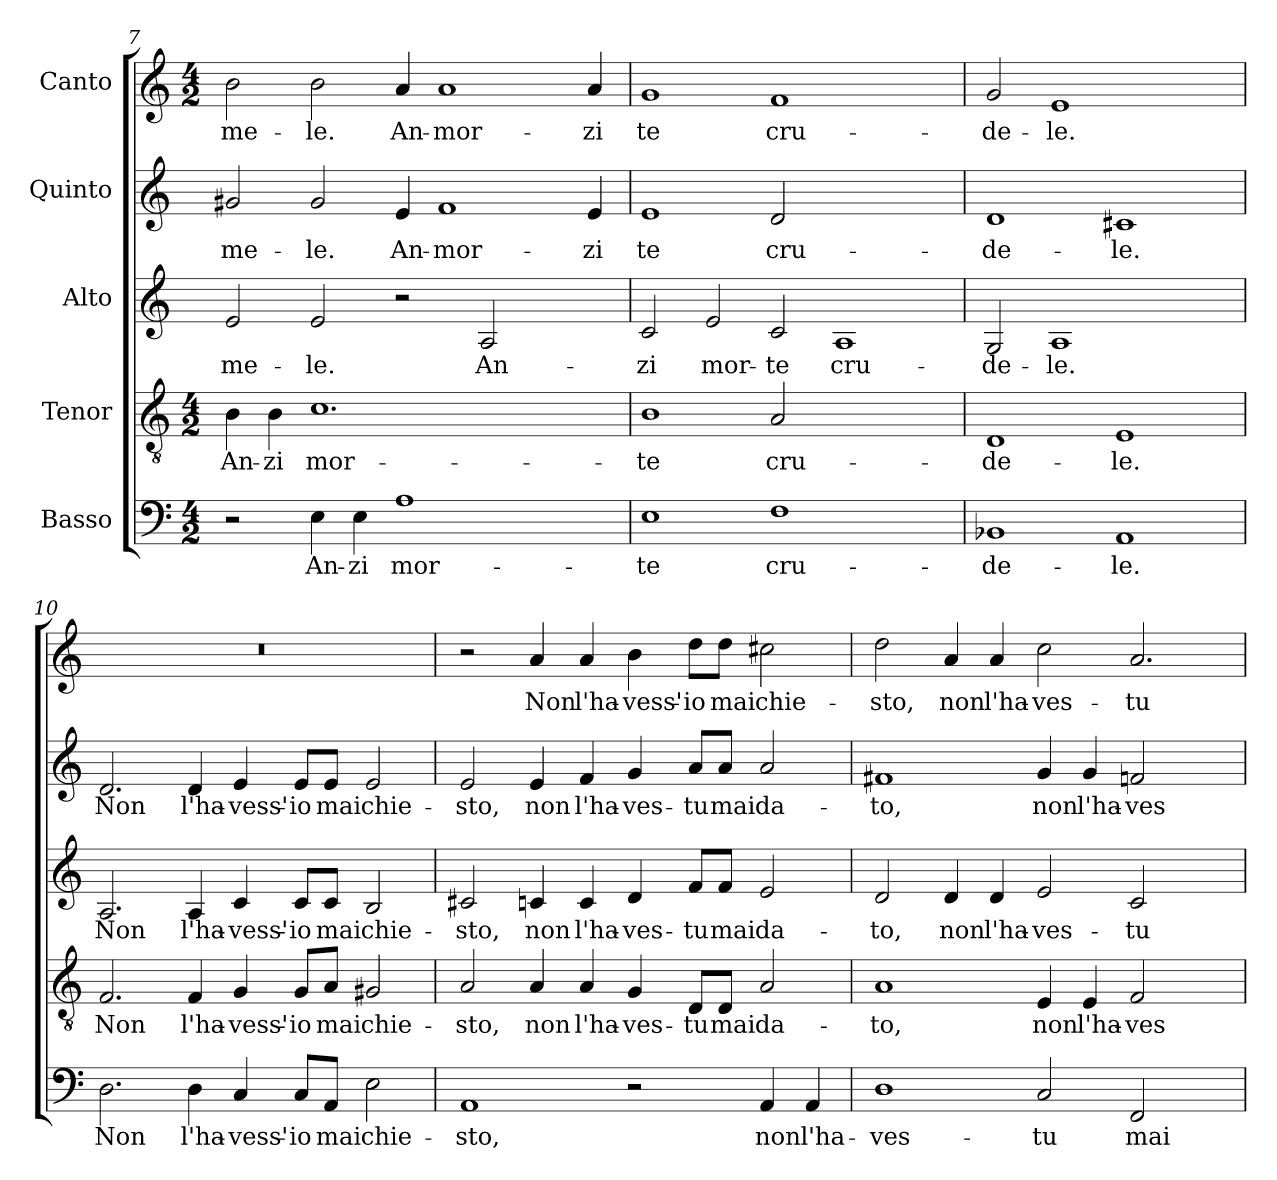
**kern	**text	**kern	**text	**kern	**text	**kern	**text	**kern	**text
*part5	*part5	*part4	*part4	*part3	*part3	*part2	*part2	*part1	*part1
*staff5	*staff5	*staff4	*staff4	*staff3	*staff3	*staff2	*staff2	*staff1	*staff1
*I"Basso	*	*I"Tenor	*	*I"Alto	*	*I"Quinto	*	*I"Canto	*
!!LO:LB:g=z
*clefF4	*	*clefGv2	*	*clefG2	*	*clefG2	*	*clefG2	*
*M4/2	*	*M4/2	*	*	*	*	*	*M4/2	*
=7	=7	=7	=7	=7	=7	=7	=7	=7	=7
!	!	!	!LO:LY:b:cj	!	!LO:LY:b:cj	!	!LO:LY:b:cj	!	!LO:LY:b:cj
2r	.	4B\	An-	2e/	me-	2g#X/	me-	2b\	me-
!	!	!	!LO:LY:b:cj	!	!	!	!	!	!
.	.	4B\	-zi	.	.	.	.	.	.
!	!LO:LY:b:cj	!	!LO:LY:b:cj	!	!LO:LY:b:cj	!	!LO:LY:b:cj	!	!LO:LY:b:cj
4E\	An-	1.c	mor-	2e/	-le.	2g#/	-le.	2b\	-le.
!	!LO:LY:b:cj	!	!	!	!	!	!	!	!
4E\	-zi	.	.	.	.	.	.	.	.
!	!LO:LY:b:cj	!	!	!	!	!	!LO:LY:b:cj	!	!LO:LY:b:cj
1A	mor-	.	.	2r	.	4e/	An-	4a/	An-
!	!	!	!	!	!	!	!LO:LY:b:cj	!	!LO:LY:b:cj
.	.	.	.	.	.	1f	mor-	1a	mor-
!	!	!	!	!	!LO:LY:b:cj	!	!	!	!
.	.	.	.	2A/	An-	.	.	.	.
2ryy	.	2ryy	.	2ryy	.	.	.	.	.
!	!	!	!	!	!	!	!LO:LY:b:cj	!	!LO:LY:b:cj
.	.	.	.	.	.	4e/	-zi	4a/	-zi
=8	=8	=8	=8	=8	=8	=8	=8	=8	=8
!	!LO:LY:b:cj	!	!LO:LY:b:cj	!	!LO:LY:b:cj	!	!LO:LY:b:cj	!	!LO:LY:b:cj
1E	-te	1B	-te	2c/	-zi	1e	-te	1g	-te
!	!	!	!	!	!LO:LY:b:cj	!	!	!	!
.	.	.	.	2e/	mor-	.	.	.	.
!	!LO:LY:b:cj	!	!LO:LY:b:cj	!	!LO:LY:b:cj	!	!LO:LY:b:cj	!	!LO:LY:b:cj
1F	cru-	2A/	cru-	2c/	-te	2d/	cru-	1f	cru-
!	!	!	!	!	!LO:LY:b:cj	!	!	!	!
.	.	1ryy	.	1A	cru-	1ryy	.	.	.
2ryy	.	.	.	.	.	.	.	2ryy	.
=9	=9	=9	=9	=9	=9	=9	=9	=9	=9
!	!LO:LY:b:cj	!	!LO:LY:b:cj	!	!LO:LY:b:cj	!	!LO:LY:b:cj	!	!LO:LY:b:cj
1BB-X	-de-	1D	-de-	2G/	-de-	1d	-de-	2g/	-de-
!	!	!	!	!	!LO:LY:b:cj	!	!	!	!LO:LY:b:cj
.	.	.	.	1A	-le.	.	.	1e	-le.
!	!LO:LY:b:cj	!	!LO:LY:b:cj	!	!	!	!LO:LY:b:cj	!	!
1AA	-le.	1E	-le.	.	.	1c#X	-le.	.	.
.	.	.	.	2ryy	.	.	.	2ryy	.
!!LO:PB:g=z
=10	=10	=10	=10	=10	=10	=10	=10	=10	=10
!	!LO:LY:b:cj	!	!LO:LY:b:cj	!	!LO:LY:b:cj	!	!LO:LY:b:cj	!	!
2.D\	Non	2.F/	Non	2.A/	Non	2.d/	Non	0r	.
!	!LO:LY:b:cj	!	!LO:LY:b:cj	!	!LO:LY:b:cj	!	!LO:LY:b:cj	!	!
4D\	l'ha-	4F/	l'ha-	4A/	l'ha-	4d/	l'ha-	.	.
!	!LO:LY:b:cj	!	!LO:LY:b:cj	!	!LO:LY:b:cj	!	!LO:LY:b:cj	!	!
4C/	-vess'-	4G/	-vess'-	4c/	-vess'-	4e/	-vess'-	.	.
!	!LO:LY:b:cj	!	!LO:LY:b:cj	!	!LO:LY:b:cj	!	!LO:LY:b:cj	!	!
8C/L	-io	8G/L	-io	8c/L	-io	8e/L	-io	.	.
!	!LO:LY:b:cj	!	!LO:LY:b:cj	!	!LO:LY:b:cj	!	!LO:LY:b:cj	!	!
8AA/J	mai	8A/J	mai	8c/J	mai	8e/J	mai	.	.
!	!LO:LY:b:cj	!	!LO:LY:b:cj	!	!LO:LY:b:cj	!	!LO:LY:b:cj	!	!
2E\	chie-	2G#X/	chie-	2B/	chie-	2e/	chie-	.	.
=11	=11	=11	=11	=11	=11	=11	=11	=11	=11
!	!LO:LY:b:cj	!	!LO:LY:b:cj	!	!LO:LY:b:cj	!	!LO:LY:b:cj	!	!
1AA	-sto,	2A/	-sto,	2c#X/	-sto,	2e/	-sto,	2r	.
!	!	!	!LO:LY:b:cj	!	!LO:LY:b:cj	!	!LO:LY:b:cj	!	!LO:LY:b:cj
.	.	4A/	non	4cn/	non	4e/	non	4a/	Non
!	!	!	!LO:LY:b:cj	!	!LO:LY:b:cj	!	!LO:LY:b:cj	!	!LO:LY:b:cj
.	.	4A/	l'ha-	4c/	l'ha-	4f/	l'ha-	4a/	l'ha-
!	!	!	!LO:LY:b:cj	!	!LO:LY:b:cj	!	!LO:LY:b:cj	!	!LO:LY:b:cj
2r	.	4G/	-ves-	4d/	-ves-	4g/	-ves-	4b\	-vess'-
!	!	!	!LO:LY:b:cj	!	!LO:LY:b:cj	!	!LO:LY:b:cj	!	!LO:LY:b:cj
.	.	8D/L	-tu	8f/L	-tu	8a/L	-tu	8dd\L	-io
!	!	!	!LO:LY:b:cj	!	!LO:LY:b:cj	!	!LO:LY:b:cj	!	!LO:LY:b:cj
.	.	8D/J	mai	8f/J	mai	8a/J	mai	8dd\J	mai
!	!LO:LY:b:cj	!	!LO:LY:b:cj	!	!LO:LY:b:cj	!	!LO:LY:b:cj	!	!LO:LY:b:cj
4AA/	non	2A/	da-	2e/	da-	2a/	da-	2cc#X\	chie-
!	!LO:LY:b:cj	!	!	!	!	!	!	!	!
4AA/	l'ha-	.	.	.	.	.	.	.	.
=12	=12	=12	=12	=12	=12	=12	=12	=12	=12
!	!LO:LY:b:cj	!	!LO:LY:b:cj	!	!LO:LY:b:cj	!	!LO:LY:b:cj	!	!LO:LY:b:cj
1D	-ves-	1A	-to,	2d/	-to,	1f#X	-to,	2dd\	-sto,
!	!	!	!	!	!LO:LY:b:cj	!	!	!	!LO:LY:b:cj
.	.	.	.	4d/	non	.	.	4a/	non
!	!	!	!	!	!LO:LY:b:cj	!	!	!	!LO:LY:b:cj
.	.	.	.	4d/	l'ha-	.	.	4a/	l'ha-
!	!LO:LY:b:cj	!	!LO:LY:b:cj	!	!LO:LY:b:cj	!	!LO:LY:b:cj	!	!LO:LY:b:cj
2C/	-tu	4E/	non	2e/	-ves-	4g/	non	2cc\	-ves-
!	!	!	!LO:LY:b:cj	!	!	!	!LO:LY:b:cj	!	!
.	.	4E/	l'ha-	.	.	4g/	l'ha-	.	.
!	!LO:LY:b:cj	!	!LO:LY:b:cj	!	!LO:LY:b:cj	!	!LO:LY:b:cj	!	!LO:LY:b:cj
2FF/	mai	2F/	-ves-	2c/	-tu	2fn/	-ves-	2.a/	-tu
4ryy	.	4ryy	.	4ryy	.	4ryy	.	.	.
=	=	=	=	=	=	=	=	=	=
*-	*-	*-	*-	*-	*-	*-	*-	*-	*-
